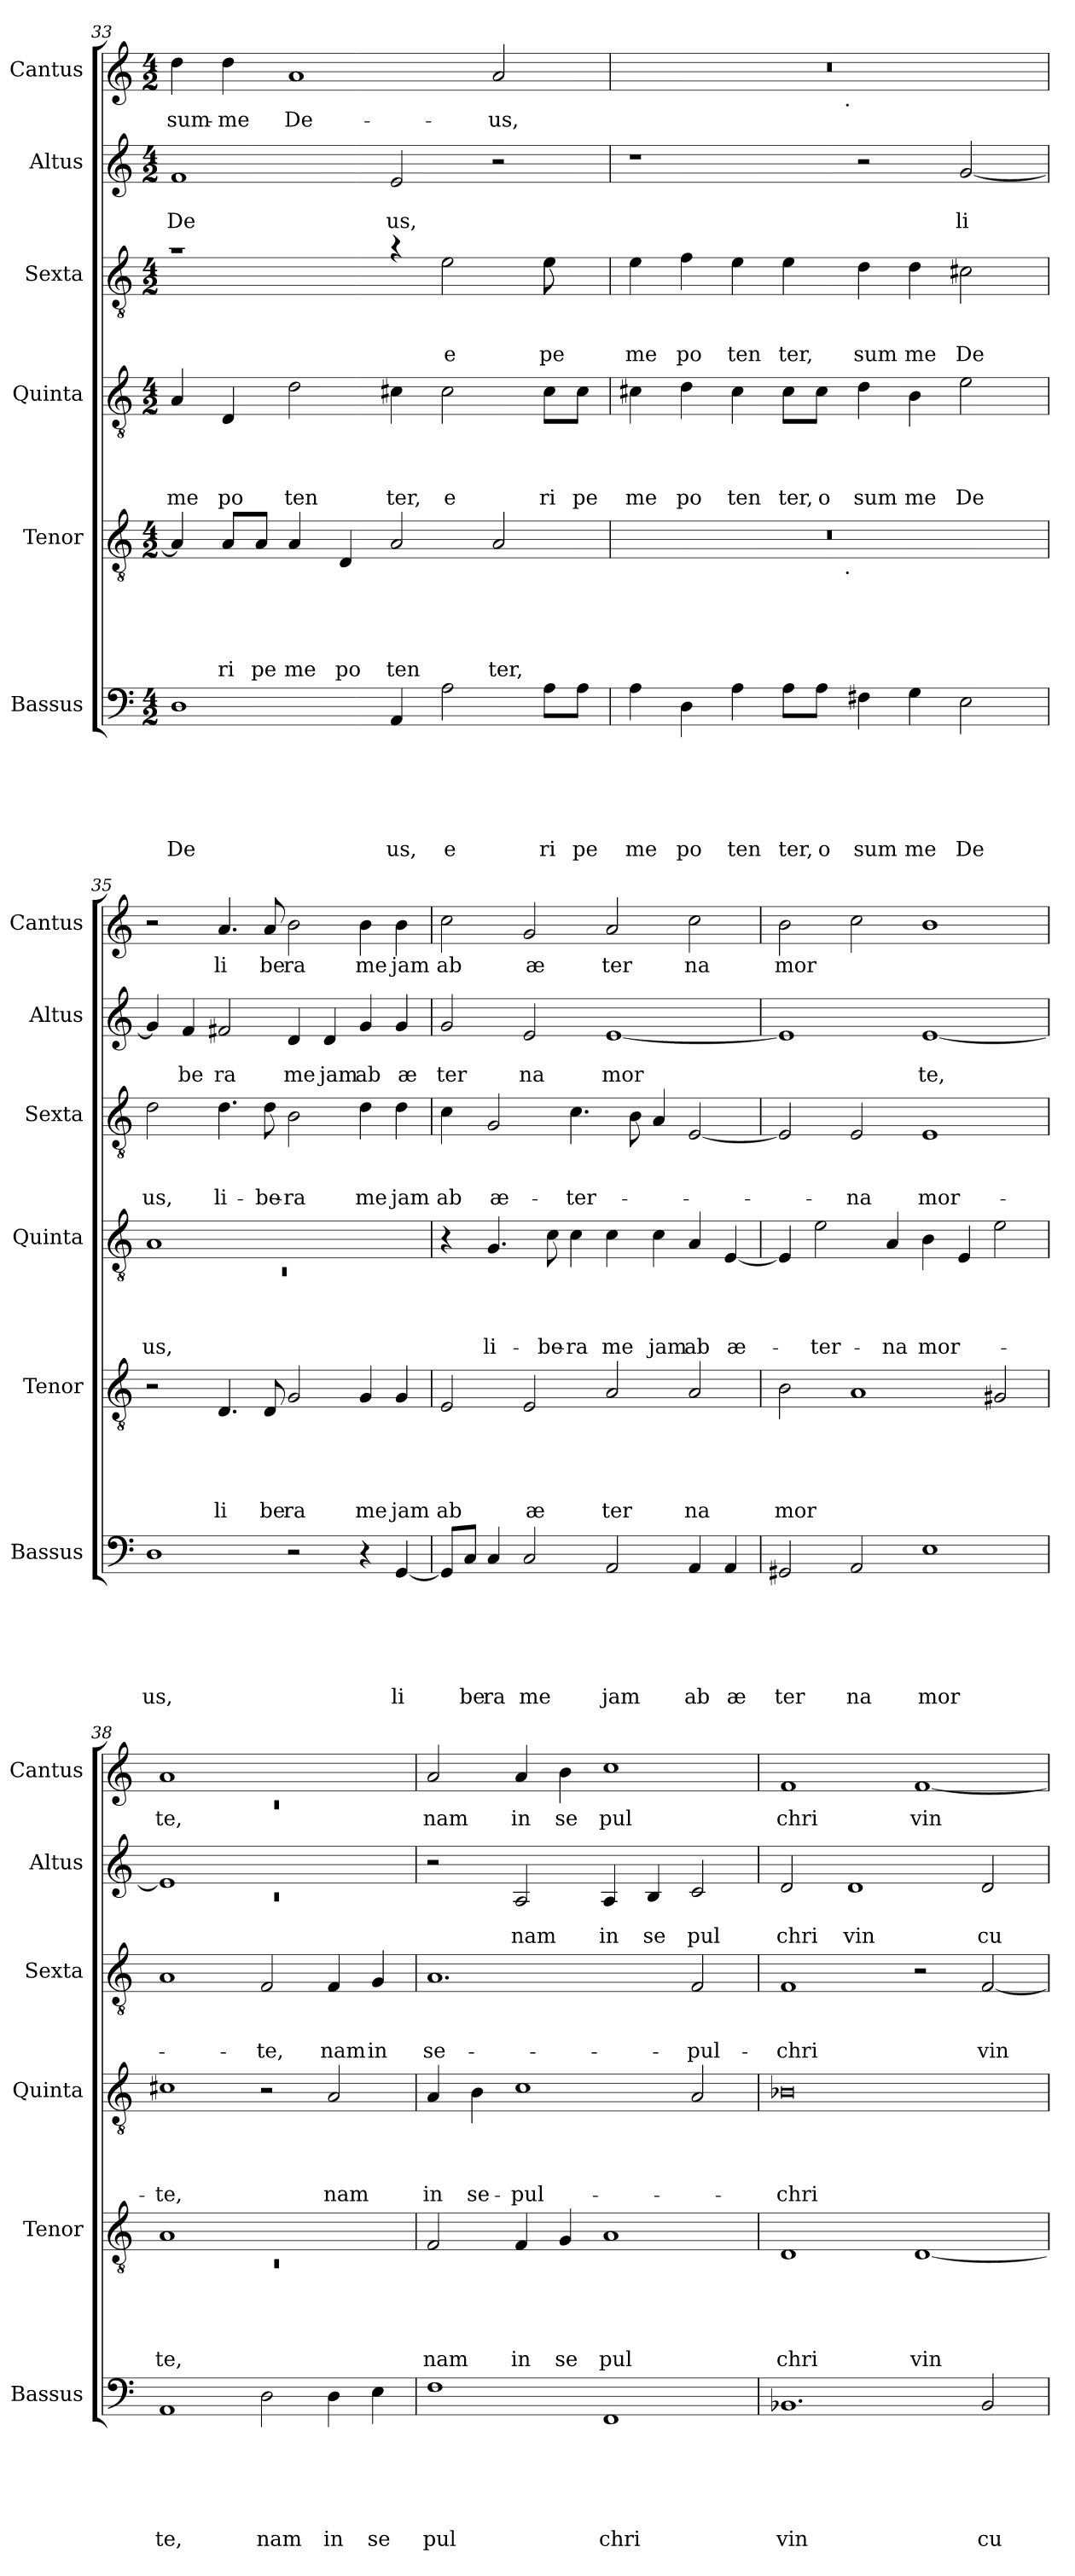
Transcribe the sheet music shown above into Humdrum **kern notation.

**kern	**text	**text	**text	**text	**text	**text	**kern	**text	**text	**text	**text	**text	**kern	**text	**text	**text	**text	**kern	**text	**text	**text	**kern	**text	**text	**kern	**text
*part6	*part6	*part6	*part6	*part6	*part6	*part6	*part5	*part5	*part5	*part5	*part5	*part5	*part4	*part4	*part4	*part4	*part4	*part3	*part3	*part3	*part3	*part2	*part2	*part2	*part1	*part1
*staff6	*staff6	*staff6	*staff6	*staff6	*staff6	*staff6	*staff5	*staff5	*staff5	*staff5	*staff5	*staff5	*staff4	*staff4	*staff4	*staff4	*staff4	*staff3	*staff3	*staff3	*staff3	*staff2	*staff2	*staff2	*staff1	*staff1
*I"Bassus	*	*	*	*	*	*	*I"Tenor	*	*	*	*	*	*I"Quinta	*	*	*	*	*I"Sexta	*	*	*	*I"Altus	*	*	*I"Cantus	*
*I'Bassus	*	*	*	*	*	*	*I'Tenor	*	*	*	*	*	*I'Quinta	*	*	*	*	*I'Sexta	*	*	*	*I'Altus	*	*	*I'Cantus	*
*clefF4	*	*	*	*	*	*	*clefGv2	*	*	*	*	*	*clefGv2	*	*	*	*	*clefGv2	*	*	*	*clefG2	*	*	*clefG2	*
*k[]	*	*	*	*	*	*	*k[]	*	*	*	*	*	*k[]	*	*	*	*	*k[]	*	*	*	*k[]	*	*	*k[]	*
*C:	*	*	*	*	*	*	*C:	*	*	*	*	*	*C:	*	*	*	*	*C:	*	*	*	*C:	*	*	*C:	*
*M4/2	*	*	*	*	*	*	*M4/2	*	*	*	*	*	*M4/2	*	*	*	*	*M4/2	*	*	*	*M4/2	*	*	*M4/2	*
=33	=33	=33	=33	=33	=33	=33	=33	=33	=33	=33	=33	=33	=33	=33	=33	=33	=33	=33	=33	=33	=33	=33	=33	=33	=33	=33
!	!	!	!	!	!	!LO:LY:b	!	!	!	!	!	!	!	!	!	!	!LO:LY:b	!	!	!	!	!	!	!LO:LY:b	!	!LO:LY:b
*	*	*	*	*	*	*	*	*	*	*	*	*	*	*	*	*	*	*^	*	*	*	*	*	*	*	*
1D	.	.	.	.	.	De	4A/]	.	.	.	.	.	4A/	.	.	.	me	1ra	1..ryy	.	.	.	1f	.	De	4dd\	sum-
!	!	!	!	!	!	!	!	!	!	!	!	!LO:LY:b	!	!	!	!	!LO:LY:b	!	!	!	!	!	!	!	!	!	!LO:LY:b
.	.	.	.	.	.	.	8A/L	.	.	.	.	ri	4D/	.	.	.	po	.	.	.	.	.	.	.	.	4dd\	-me
!	!	!	!	!	!	!	!	!	!	!	!	!LO:LY:b	!	!	!	!	!	!	!	!	!	!	!	!	!	!	!
.	.	.	.	.	.	.	8A/J	.	.	.	.	pe	.	.	.	.	.	.	.	.	.	.	.	.	.	.	.
!	!	!	!	!	!	!	!	!	!	!	!	!LO:LY:b	!	!	!	!	!LO:LY:b	!	!	!	!	!	!	!	!	!	!LO:LY:b
.	.	.	.	.	.	.	4A/	.	.	.	.	me	2d\	.	.	.	ten	.	.	.	.	.	.	.	.	1a	De-
!	!	!	!	!	!	!	!	!	!	!	!	!LO:LY:b	!	!	!	!	!	!	!	!	!	!	!	!	!	!	!
.	.	.	.	.	.	.	4D/	.	.	.	.	po	.	.	.	.	.	.	.	.	.	.	.	.	.	.	.
!	!	!	!	!	!	!LO:LY:b	!	!	!	!	!	!LO:LY:b	!	!	!	!	!LO:LY:b	!	!	!	!	!	!	!	!LO:LY:b	!	!
4AA/	.	.	.	.	.	us,	2A/	.	.	.	.	ten	4c#X\	.	.	.	ter,	4ra	.	.	.	.	2e/	.	us,	.	.
!	!	!	!	!	!	!LO:LY:b	!	!	!	!	!	!	!	!	!	!	!LO:LY:b	!	!	!	!	!LO:LY:b	!	!	!	!	!
2A\	.	.	.	.	.	e	.	.	.	.	.	.	2c#\	.	.	.	e	2e\	.	.	.	e	.	.	.	.	.
!	!	!	!	!	!	!	!	!	!	!	!	!LO:LY:b	!	!	!	!	!	!	!	!	!	!	!	!	!	!	!LO:LY:b
.	.	.	.	.	.	.	2A/	.	.	.	.	ter,	.	.	.	.	.	.	.	.	.	.	2r	.	.	2a/	-us,
!	!	!	!	!	!	!LO:LY:b	!	!	!	!	!	!	!	!	!	!	!LO:LY:b	!	!	!	!	!LO:LY:b	!	!	!	!	!
!	!	!	!	!	!	!	!	!	!	!	!	!	!	!	!	!	!	!	!	!	!	!LO:LY:b	!	!	!	!	!
8A\L	.	.	.	.	.	ri	.	.	.	.	.	.	8c#\L	.	.	.	ri	8e\	8e\	.	.	pe	.	.	.	.	.
!	!	!	!	!	!	!LO:LY:b	!	!	!	!	!	!	!	!	!	!	!LO:LY:b	!	!	!	!	!	!	!	!	!	!
8A\J	.	.	.	.	.	pe	.	.	.	.	.	.	8c#\J	.	.	.	pe	8ryy	8ryy	.	.	.	.	.	.	.	.
=34	=34	=34	=34	=34	=34	=34	=34	=34	=34	=34	=34	=34	=34	=34	=34	=34	=34	=34	=34	=34	=34	=34	=34	=34	=34	=34	=34
!	!	!	!	!	!	!LO:LY:b	!	!	!	!	!	!	!	!	!	!	!LO:LY:b	!	!	!	!	!LO:LY:b	!	!	!	!	!
*	*	*	*	*	*	*	*^	*	*	*	*	*	*	*	*	*	*	*v	*v	*	*	*	*	*	*	*^	*
4A\	.	.	.	.	.	me	0r	2ryy	.	.	.	.	.	4c#X\	.	.	.	me	4e\	.	.	me	1r	.	.	0r	2ryy	.
!	!	!	!	!	!	!LO:LY:b	!	!	!	!	!	!	!	!	!	!	!	!LO:LY:b	!	!	!	!LO:LY:b	!	!	!	!	!	!
4D\	.	.	.	.	.	po	.	.	.	.	.	.	.	4d\	.	.	.	po	4f\	.	.	po	.	.	.	.	.	.
!	!	!	!	!	!	!LO:LY:b	!	!	!	!	!	!	!	!	!	!	!	!LO:LY:b	!	!	!	!LO:LY:b	!	!	!	!	!	!
4A\	.	.	.	.	.	ten	.	4...ryy	.	.	.	.	.	4c#\	.	.	.	ten	4e\	.	.	ten	.	.	.	.	4...ryy	.
!	!	!	!	!	!	!LO:LY:b	!	!	!	!	!	!	!	!	!	!	!	!LO:LY:b	!	!	!	!LO:LY:b	!	!	!	!	!	!
8A\L	.	.	.	.	.	ter,	.	.	.	.	.	.	.	8c#\L	.	.	.	ter,	4e\	.	.	ter,	.	.	.	.	.	.
!	!	!	!	!	!	!LO:LY:b	!	!	!	!	!	!	!	!	!	!	!	!LO:LY:b	!	!	!	!	!	!	!	!	!	!
8A\J	.	.	.	.	.	o	.	.	.	.	.	.	.	8c#\J	.	.	.	o	.	.	.	.	.	.	.	.	.	.
!	!	!	!	!	!	!	!	!	!	!	!	!	!	!	!	!	!	!	!	!	!	!	!	!	!	!	!LO:TX:b:t=.	!
!	!	!	!	!	!	!	!	!LO:TX:b:t=.	!	!	!	!	!	!	!	!	!	!	!	!	!	!	!	!	!	!	!	!
.	.	.	.	.	.	.	.	1ryy	.	.	.	.	.	.	.	.	.	.	.	.	.	.	.	.	.	.	1ryy	.
!	!	!	!	!	!	!LO:LY:b	!	!	!	!	!	!	!	!	!	!	!	!LO:LY:b	!	!	!	!LO:LY:b	!	!	!	!	!	!
4F#X\	.	.	.	.	.	sum	.	.	.	.	.	.	.	4d\	.	.	.	sum	4d\	.	.	sum	2r	.	.	.	.	.
!	!	!	!	!	!	!LO:LY:b	!	!	!	!	!	!	!	!	!	!	!	!LO:LY:b	!	!	!	!LO:LY:b	!	!	!	!	!	!
4G\	.	.	.	.	.	me	.	.	.	.	.	.	.	4B\	.	.	.	me	4d\	.	.	me	.	.	.	.	.	.
!	!	!	!	!	!	!LO:LY:b	!	!	!	!	!	!	!	!	!	!	!	!LO:LY:b	!	!	!	!LO:LY:b	!	!	!LO:LY:b	!	!	!
2E\	.	.	.	.	.	De	.	.	.	.	.	.	.	2e\	.	.	.	De	2c#X\	.	.	De	[>2g/	.	li	.	.	.
.	.	.	.	.	.	.	.	32ryy	.	.	.	.	.	.	.	.	.	.	.	.	.	.	.	.	.	.	32ryy	.
!!LO:PB:g=z
=35	=35	=35	=35	=35	=35	=35	=35	=35	=35	=35	=35	=35	=35	=35	=35	=35	=35	=35	=35	=35	=35	=35	=35	=35	=35	=35	=35	=35
*	*	*	*	*	*	*	*	*	*	*	*	*	*	*^	*	*	*	*	*	*	*	*	*	*	*	*	*	*
!	!	!	!	!	!	!LO:LY:b	!	!	!	!	!	!	!	!	!LO:N:vis=1	!	!	!	!LO:LY:b	!	!	!	!LO:LY:b	!	!	!	!	!	!
*	*	*	*	*	*	*	*v	*v	*	*	*	*	*	*	*	*	*	*	*	*	*	*	*	*	*	*	*v	*v	*
1D	.	.	.	.	.	us,	2r	.	.	.	.	.	1A	0rC	.	.	.	us,	2d\	.	.	us,	4g/]	.	.	2r	.
!	!	!	!	!	!	!	!	!	!	!	!	!	!	!	!	!	!	!	!	!	!	!	!	!	!LO:LY:b	!	!
.	.	.	.	.	.	.	.	.	.	.	.	.	.	.	.	.	.	.	.	.	.	.	4f/	.	be	.	.
!	!	!	!	!	!	!	!	!	!	!	!	!LO:LY:b	!	!	!	!	!	!	!	!	!	!LO:LY:b	!	!	!LO:LY:b	!	!LO:LY:b
.	.	.	.	.	.	.	4.D/	.	.	.	.	li	.	.	.	.	.	.	4.d\	.	.	li-	2f#X/	.	ra	4.a/	li
!	!	!	!	!	!	!	!	!	!	!	!	!LO:LY:b	!	!	!	!	!	!	!	!	!	!LO:LY:b	!	!	!	!	!LO:LY:b
.	.	.	.	.	.	.	8D/	.	.	.	.	be	.	.	.	.	.	.	8d\	.	.	-be-	.	.	.	8a/	be
!	!	!	!	!	!	!	!	!	!	!	!	!LO:LY:b	!	!	!	!	!	!	!	!	!	!LO:LY:b	!	!	!LO:LY:b	!	!LO:LY:b
2r	.	.	.	.	.	.	2G/	.	.	.	.	ra	1ryy	.	.	.	.	.	2B\	.	.	-ra	4d/	.	me	2b\	ra
!	!	!	!	!	!	!	!	!	!	!	!	!	!	!	!	!	!	!	!	!	!	!	!	!	!LO:LY:b	!	!
.	.	.	.	.	.	.	.	.	.	.	.	.	.	.	.	.	.	.	.	.	.	.	4d/	.	jam	.	.
!	!	!	!	!	!	!	!	!	!	!	!	!LO:LY:b	!	!	!	!	!	!	!	!	!	!LO:LY:b	!	!	!LO:LY:b	!	!LO:LY:b
4r	.	.	.	.	.	.	4G/	.	.	.	.	me	.	.	.	.	.	.	4d\	.	.	me	4g/	.	ab	4b\	me
!	!	!	!	!	!	!LO:LY:b	!	!	!	!	!	!LO:LY:b	!	!	!	!	!	!	!	!	!	!LO:LY:b	!	!	!LO:LY:b	!	!LO:LY:b
[<4GG/	.	.	.	.	.	li	4G/	.	.	.	.	jam	.	.	.	.	.	.	4d\	.	.	jam	4g/	.	æ	4b\	jam
*	*	*	*	*	*	*	*	*	*	*	*	*	*v	*v	*	*	*	*	*	*	*	*	*	*	*	*	*
=36	=36	=36	=36	=36	=36	=36	=36	=36	=36	=36	=36	=36	=36	=36	=36	=36	=36	=36	=36	=36	=36	=36	=36	=36	=36	=36
!	!	!	!	!	!	!	!	!	!	!	!	!LO:LY:b	!	!	!	!	!	!	!	!	!LO:LY:b	!	!	!LO:LY:b	!	!LO:LY:b
8GG/L]	.	.	.	.	.	.	2E/	.	.	.	.	ab	4r	.	.	.	.	4c\	.	.	ab	2g/	.	ter	2cc\	ab
!	!	!	!	!	!	!LO:LY:b	!	!	!	!	!	!	!	!	!	!	!	!	!	!	!	!	!	!	!	!
8C/J	.	.	.	.	.	be	.	.	.	.	.	.	.	.	.	.	.	.	.	.	.	.	.	.	.	.
!	!	!	!	!	!	!LO:LY:b	!	!	!	!	!	!	!	!	!	!	!LO:LY:b	!	!	!	!LO:LY:b	!	!	!	!	!
4C/	.	.	.	.	.	ra	.	.	.	.	.	.	4.G/	.	.	.	li-	2G/	.	.	æ-	.	.	.	.	.
!	!	!	!	!	!	!LO:LY:b	!	!	!	!	!	!LO:LY:b	!	!	!	!	!	!	!	!	!	!	!	!LO:LY:b	!	!LO:LY:b
2C/	.	.	.	.	.	me	2E/	.	.	.	.	æ	.	.	.	.	.	.	.	.	.	2e/	.	na	2g/	æ
!	!	!	!	!	!	!	!	!	!	!	!	!	!	!	!	!	!LO:LY:b	!	!	!	!	!	!	!	!	!
.	.	.	.	.	.	.	.	.	.	.	.	.	8c\	.	.	.	-be-	.	.	.	.	.	.	.	.	.
!	!	!	!	!	!	!	!	!	!	!	!	!	!	!	!	!	!LO:LY:b	!	!	!	!LO:LY:b	!	!	!	!	!
.	.	.	.	.	.	.	.	.	.	.	.	.	4c\	.	.	.	-ra	4.c\	.	.	-ter-	.	.	.	.	.
!	!	!	!	!	!	!LO:LY:b	!	!	!	!	!	!LO:LY:b	!	!	!	!	!LO:LY:b	!	!	!	!	!	!	!LO:LY:b	!	!LO:LY:b
2AA/	.	.	.	.	.	jam	2A/	.	.	.	.	ter	4c\	.	.	.	me	.	.	.	.	[<1e	.	mor	2a/	ter
.	.	.	.	.	.	.	.	.	.	.	.	.	.	.	.	.	.	8B\	.	.	.	.	.	.	.	.
!	!	!	!	!	!	!	!	!	!	!	!	!	!	!	!	!	!LO:LY:b	!	!	!	!	!	!	!	!	!
.	.	.	.	.	.	.	.	.	.	.	.	.	4c\	.	.	.	jam	4A/	.	.	.	.	.	.	.	.
!	!	!	!	!	!	!LO:LY:b	!	!	!	!	!	!LO:LY:b	!	!	!	!	!LO:LY:b	!	!	!	!	!	!	!	!	!LO:LY:b
4AA/	.	.	.	.	.	ab	2A/	.	.	.	.	na	4A/	.	.	.	ab	[<2E/	.	.	.	.	.	.	2cc\	na
!	!	!	!	!	!	!LO:LY:b	!	!	!	!	!	!	!	!	!	!	!LO:LY:b	!	!	!	!	!	!	!	!	!
4AA/	.	.	.	.	.	æ	.	.	.	.	.	.	[<4E/	.	.	.	æ-	.	.	.	.	.	.	.	.	.
=37	=37	=37	=37	=37	=37	=37	=37	=37	=37	=37	=37	=37	=37	=37	=37	=37	=37	=37	=37	=37	=37	=37	=37	=37	=37	=37
!	!	!	!	!	!	!LO:LY:b	!	!	!	!	!	!LO:LY:b	!	!	!	!	!	!	!	!	!	!	!	!	!	!LO:LY:b
2GG#X/	.	.	.	.	.	ter	2B\	.	.	.	.	mor	4E/]	.	.	.	.	2E/]	.	.	.	1e]	.	.	2b\	mor
!	!	!	!	!	!	!	!	!	!	!	!	!	!	!	!	!	!LO:LY:b	!	!	!	!	!	!	!	!	!
.	.	.	.	.	.	.	.	.	.	.	.	.	2e\	.	.	.	-ter-	.	.	.	.	.	.	.	.	.
!	!	!	!	!	!	!LO:LY:b	!	!	!	!	!	!	!	!	!	!	!	!	!	!	!LO:LY:b	!	!	!	!	!
2AA/	.	.	.	.	.	na	1A	.	.	.	.	.	.	.	.	.	.	2E/	.	.	-na	.	.	.	2cc\	.
!	!	!	!	!	!	!	!	!	!	!	!	!	!	!	!	!	!LO:LY:b	!	!	!	!	!	!	!	!	!
.	.	.	.	.	.	.	.	.	.	.	.	.	4A/	.	.	.	-na	.	.	.	.	.	.	.	.	.
!	!	!	!	!	!	!LO:LY:b	!	!	!	!	!	!	!	!	!	!	!LO:LY:b	!	!	!	!LO:LY:b	!	!	!LO:LY:b	!	!
1E	.	.	.	.	.	mor	.	.	.	.	.	.	4B\	.	.	.	mor-	1E	.	.	mor-	[<1e	.	te,	1b	.
.	.	.	.	.	.	.	.	.	.	.	.	.	4E/	.	.	.	.	.	.	.	.	.	.	.	.	.
.	.	.	.	.	.	.	2G#X/	.	.	.	.	.	2e\	.	.	.	.	.	.	.	.	.	.	.	.	.
=38	=38	=38	=38	=38	=38	=38	=38	=38	=38	=38	=38	=38	=38	=38	=38	=38	=38	=38	=38	=38	=38	=38	=38	=38	=38	=38
*	*	*	*	*	*	*	*^	*	*	*	*	*	*	*	*	*	*	*	*	*	*	*^	*	*	*^	*
!	!	!	!	!	!	!LO:LY:b	!	!LO:N:vis=1	!	!	!	!	!LO:LY:b	!	!	!	!	!LO:LY:b	!	!	!	!	!	!LO:N:vis=1	!	!	!	!LO:N:vis=1	!LO:LY:b
1AA	.	.	.	.	.	te,	1A	0rC	.	.	.	.	te,	1c#X	.	.	.	-te,	1A	.	.	.	1e]	0rc	.	.	1a	0rc	te,
!	!	!	!	!	!	!LO:LY:b	!	!	!	!	!	!	!	!	!	!	!	!	!	!	!	!LO:LY:b	!	!	!	!	!	!	!
2D\	.	.	.	.	.	nam	1ryy	.	.	.	.	.	.	2r	.	.	.	.	2F/	.	.	-te,	1ryy	.	.	.	1ryy	.	.
!	!	!	!	!	!	!LO:LY:b	!	!	!	!	!	!	!	!	!	!	!	!LO:LY:b	!	!	!	!LO:LY:b	!	!	!	!	!	!	!
4D\	.	.	.	.	.	in	.	.	.	.	.	.	.	2A/	.	.	.	nam	4F/	.	.	nam	.	.	.	.	.	.	.
!	!	!	!	!	!	!LO:LY:b	!	!	!	!	!	!	!	!	!	!	!	!	!	!	!	!LO:LY:b	!	!	!	!	!	!	!
4E\	.	.	.	.	.	se	.	.	.	.	.	.	.	.	.	.	.	.	4G/	.	.	in	.	.	.	.	.	.	.
*	*	*	*	*	*	*	*	*	*	*	*	*	*	*	*	*	*	*	*	*	*	*	*v	*v	*	*	*	*	*
*	*	*	*	*	*	*	*v	*v	*	*	*	*	*	*	*	*	*	*	*	*	*	*	*	*	*	*v	*v	*
=39	=39	=39	=39	=39	=39	=39	=39	=39	=39	=39	=39	=39	=39	=39	=39	=39	=39	=39	=39	=39	=39	=39	=39	=39	=39	=39
!	!	!	!	!	!	!LO:LY:b	!	!	!	!	!	!LO:LY:b	!	!	!	!	!LO:LY:b	!	!	!	!LO:LY:b	!	!	!	!	!LO:LY:b
1F	.	.	.	.	.	pul	2F/	.	.	.	.	nam	4A/	.	.	.	in	1.A	.	.	se-	2r	.	.	2a/	nam
!	!	!	!	!	!	!	!	!	!	!	!	!	!	!	!	!	!LO:LY:b	!	!	!	!	!	!	!	!	!
.	.	.	.	.	.	.	.	.	.	.	.	.	4B\	.	.	.	se-	.	.	.	.	.	.	.	.	.
!	!	!	!	!	!	!	!	!	!	!	!	!LO:LY:b	!	!	!	!	!LO:LY:b	!	!	!	!	!	!	!LO:LY:b	!	!LO:LY:b
.	.	.	.	.	.	.	4F/	.	.	.	.	in	1c	.	.	.	-pul-	.	.	.	.	2A/	.	nam	4a/	in
!	!	!	!	!	!	!	!	!	!	!	!	!LO:LY:b	!	!	!	!	!	!	!	!	!	!	!	!	!	!LO:LY:b
.	.	.	.	.	.	.	4G/	.	.	.	.	se	.	.	.	.	.	.	.	.	.	.	.	.	4b\	se
!	!	!	!	!	!	!LO:LY:b	!	!	!	!	!	!LO:LY:b	!	!	!	!	!	!	!	!	!	!	!	!LO:LY:b	!	!LO:LY:b
1FF	.	.	.	.	.	chri	1A	.	.	.	.	pul	.	.	.	.	.	.	.	.	.	4A/	.	in	1cc	pul
!	!	!	!	!	!	!	!	!	!	!	!	!	!	!	!	!	!	!	!	!	!	!	!	!LO:LY:b	!	!
.	.	.	.	.	.	.	.	.	.	.	.	.	.	.	.	.	.	.	.	.	.	4B/	.	se	.	.
!	!	!	!	!	!	!	!	!	!	!	!	!	!	!	!	!	!	!	!	!	!LO:LY:b	!	!	!LO:LY:b	!	!
.	.	.	.	.	.	.	.	.	.	.	.	.	2A/	.	.	.	.	2F/	.	.	-pul-	2c/	.	pul	.	.
!!LO:LB:g=z
=40	=40	=40	=40	=40	=40	=40	=40	=40	=40	=40	=40	=40	=40	=40	=40	=40	=40	=40	=40	=40	=40	=40	=40	=40	=40	=40
!	!	!	!	!	!	!LO:LY:b	!	!	!	!	!	!LO:LY:b	!	!	!	!	!LO:LY:b	!	!	!	!LO:LY:b	!	!	!LO:LY:b	!	!LO:LY:b
1.BB-X	.	.	.	.	.	vin	1D	.	.	.	.	chri	0B-X	.	.	.	-chri	1F	.	.	-chri	2d/	.	chri	1f	chri
!	!	!	!	!	!	!	!	!	!	!	!	!	!	!	!	!	!	!	!	!	!	!	!	!LO:LY:b	!	!
.	.	.	.	.	.	.	.	.	.	.	.	.	.	.	.	.	.	.	.	.	.	1d	.	vin	.	.
!	!	!	!	!	!	!	!	!	!	!	!	!LO:LY:b	!	!	!	!	!	!	!	!	!	!	!	!	!	!LO:LY:b
.	.	.	.	.	.	.	[<1D	.	.	.	.	vin	.	.	.	.	.	2r	.	.	.	.	.	.	[<1f	vin
!	!	!	!	!	!	!LO:LY:b	!	!	!	!	!	!	!	!	!	!	!	!	!	!	!LO:LY:b	!	!	!LO:LY:b	!	!
2BB-/	.	.	.	.	.	cu	.	.	.	.	.	.	.	.	.	.	.	[<2F/	.	.	vin	2d/	.	cu	.	.
=	=	=	=	=	=	=	=	=	=	=	=	=	=	=	=	=	=	=	=	=	=	=	=	=	=	=
*-	*-	*-	*-	*-	*-	*-	*-	*-	*-	*-	*-	*-	*-	*-	*-	*-	*-	*-	*-	*-	*-	*-	*-	*-	*-	*-
